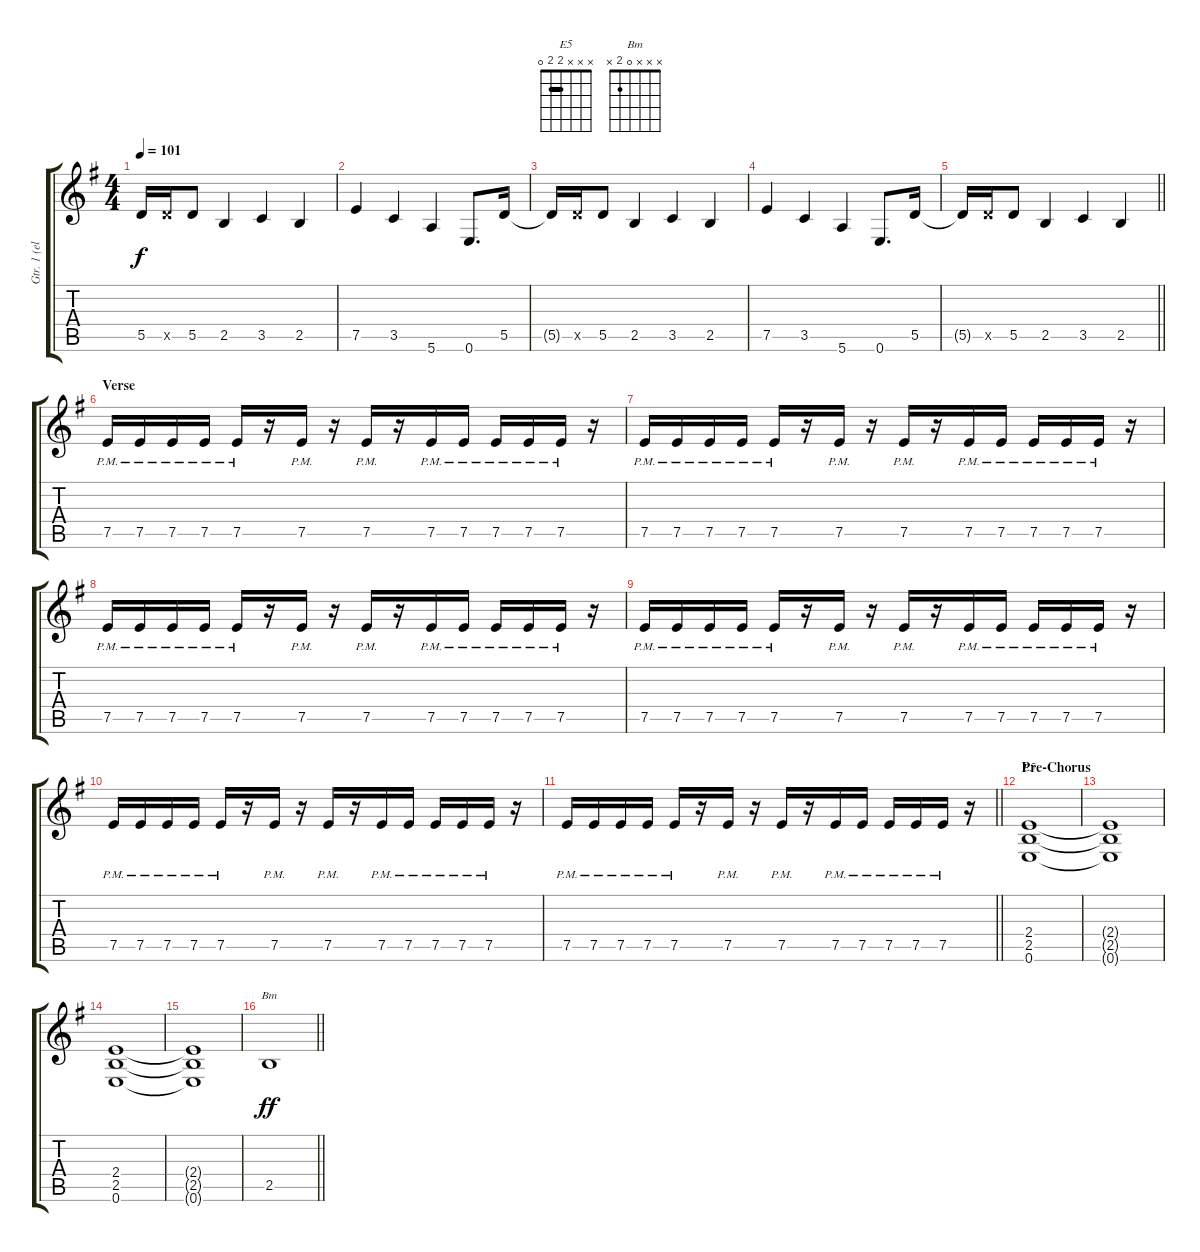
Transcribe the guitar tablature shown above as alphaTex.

\track ("Gtr. 1 (elec.)" "Gtr. 1 (el") {instrument distortionguitar}
\staff {score tabs}
\tuning (E4 B3 G3 D3 A2 E2) {hide}
\chord ("E5" x x x 2 2 0) {barre 2}
\chord ("Bm" x x x 0 2 x)
\ts (4 4)
\tempo 101
\clef g2
\ks eminor
5.5{t}.16{dy f} 5.5{x}.16 5.5.8 2.5.4 3.5.4 2.5.4 |
7.5.4 3.5.4 5.6.4 0.6.8{d} 5.5.16 |
5.5{t}.16 5.5{x}.16 5.5.8 2.5.4 3.5.4 2.5.4 |
7.5.4 3.5.4 5.6.4 0.6.8{d} 5.5.16 |
\barLineRight lightlight
5.5{t}.16 5.5{x}.16 5.5.8 2.5.4 3.5.4 2.5.4 |
\section ("" "Verse")
7.5{pm}.16{balance 8} 7.5{pm}.16 7.5{pm}.16 7.5{pm}.16 7.5{pm}.16 r.16 7.5{pm}.16 r.16 7.5{pm}.16 r.16 7.5{pm}.16 7.5{pm}.16 7.5{pm}.16 7.5{pm}.16 7.5{pm}.16 r.16 |
7.5{pm}.16 7.5{pm}.16 7.5{pm}.16 7.5{pm}.16 7.5{pm}.16 r.16 7.5{pm}.16 r.16 7.5{pm}.16 r.16 7.5{pm}.16 7.5{pm}.16 7.5{pm}.16 7.5{pm}.16 7.5{pm}.16 r.16 |
7.5{pm}.16 7.5{pm}.16 7.5{pm}.16 7.5{pm}.16 7.5{pm}.16 r.16 7.5{pm}.16 r.16 7.5{pm}.16 r.16 7.5{pm}.16 7.5{pm}.16 7.5{pm}.16 7.5{pm}.16 7.5{pm}.16 r.16 |
7.5{pm}.16 7.5{pm}.16 7.5{pm}.16 7.5{pm}.16 7.5{pm}.16 r.16 7.5{pm}.16 r.16 7.5{pm}.16 r.16 7.5{pm}.16 7.5{pm}.16 7.5{pm}.16 7.5{pm}.16 7.5{pm}.16 r.16 |
7.5{pm}.16 7.5{pm}.16 7.5{pm}.16 7.5{pm}.16 7.5{pm}.16 r.16 7.5{pm}.16 r.16 7.5{pm}.16 r.16 7.5{pm}.16 7.5{pm}.16 7.5{pm}.16 7.5{pm}.16 7.5{pm}.16 r.16 |
\barLineRight lightlight
7.5{pm}.16 7.5{pm}.16 7.5{pm}.16 7.5{pm}.16 7.5{pm}.16 r.16 7.5{pm}.16 r.16 7.5{pm}.16 r.16 7.5{pm}.16 7.5{pm}.16 7.5{pm}.16 7.5{pm}.16 7.5{pm}.16 r.16 |
\section ("" "Pre-Chorus")
(2.4 2.5 0.6).1{ch "E5" balance 16} |
(2.4{t} 2.5{t} 0.6{t}).1 |
(2.4 2.5 0.6).1 |
(2.4{t} 2.5{t} 0.6{t}).1 |
\barLineRight lightlight
2.5.1{ch "Bm" dy ff}
